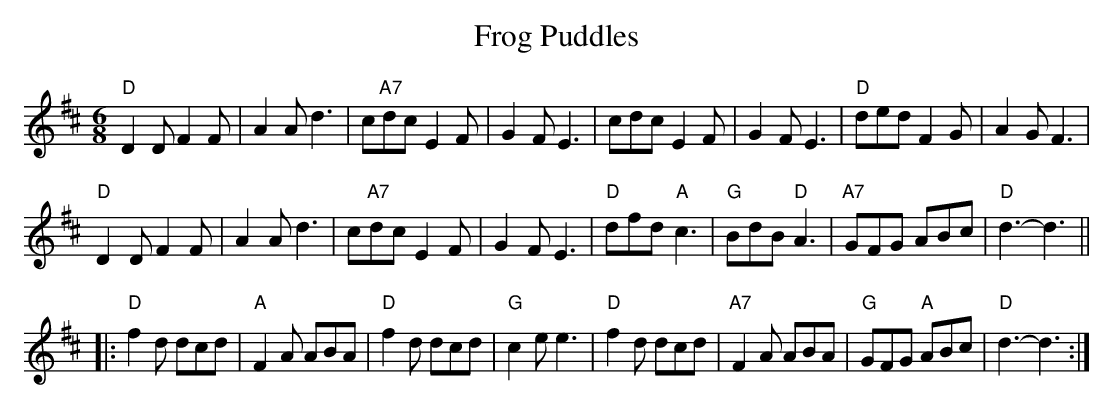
X:1
T:Frog Puddles
M:6/8
L:1/8
K:D
"D"D2DF2F|A2Ad3|c"A7"dcE2F|G2FE3| cdcE2F|G2FE3|"D"dedF2G|A2GF3|
"D"D2DF2F|A2Ad3|c"A7"dcE2F|G2FE3|"D"dfd"A"c3|"G"BdB"D"A3|"A7"GFG ABc|"D"d3-d3||
|:"D"f2d dcd|"A"F2A ABA|"D"f2d dcd|"G"c2e e3|"D"f2d dcd|"A7"F2A ABA|"G"GFG "A"ABc|"D"d3-d3:|
